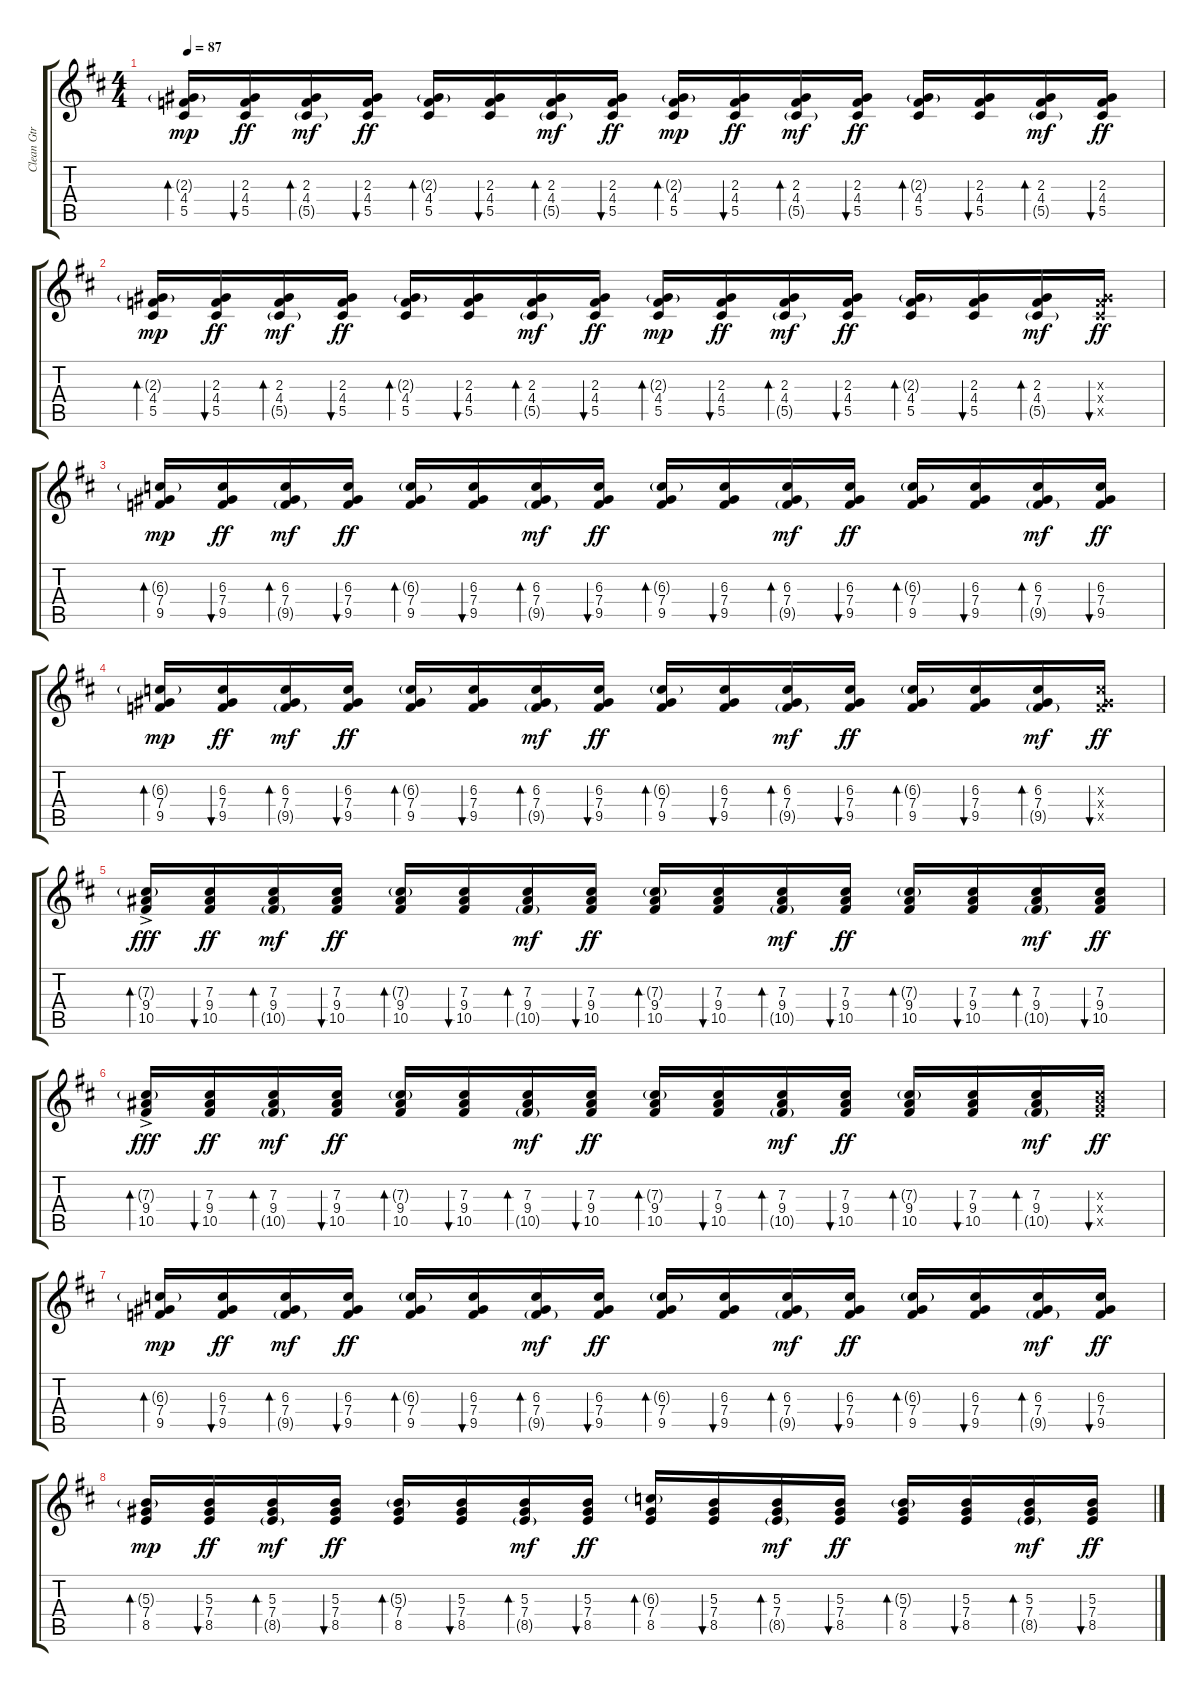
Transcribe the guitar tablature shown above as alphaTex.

\track ("Clean Gtr I" "Clean Gtr ") {instrument electricguitarclean}
\staff {score tabs}
\tuning (Eb4 Bb3 Gb3 Db3 Ab2 Eb2) {hide}
\ts (4 4)
\tempo 87
\clef g2
\ks d
(2.3{g} 4.4 5.5).16{bd 60 dy mp} (2.3 4.4 5.5).16{bu 60 dy ff} (2.3 4.4 5.5{g}).16{bd 60 dy mf} (2.3 4.4 5.5).16{bu 60 dy ff} (2.3{g} 4.4 5.5).16{bd 60} (2.3 4.4 5.5).16{bu 60} (2.3 4.4 5.5{g}).16{bd 60 dy mf} (2.3 4.4 5.5).16{bu 60 dy ff} (2.3{g} 4.4 5.5).16{bd 60 dy mp} (2.3 4.4 5.5).16{bu 60 dy ff} (2.3 4.4 5.5{g}).16{bd 60 dy mf} (2.3 4.4 5.5).16{bu 60 dy ff} (2.3{g} 4.4 5.5).16{bd 60} (2.3 4.4 5.5).16{bu 60} (2.3 4.4 5.5{g}).16{bd 60 dy mf} (2.3 4.4 5.5).16{bu 60 dy ff} |
(2.3{g} 4.4 5.5).16{bd 60 dy mp} (2.3 4.4 5.5).16{bu 60 dy ff} (2.3 4.4 5.5{g}).16{bd 60 dy mf} (2.3 4.4 5.5).16{bu 60 dy ff} (2.3{g} 4.4 5.5).16{bd 60} (2.3 4.4 5.5).16{bu 60} (2.3 4.4 5.5{g}).16{bd 60 dy mf} (2.3 4.4 5.5).16{bu 60 dy ff} (2.3{g} 4.4 5.5).16{bd 60 dy mp} (2.3 4.4 5.5).16{bu 60 dy ff} (2.3 4.4 5.5{g}).16{bd 60 dy mf} (2.3 4.4 5.5).16{bu 60 dy ff} (2.3{g} 4.4 5.5).16{bd 60} (2.3 4.4 5.5).16{bu 60} (2.3 4.4 5.5{g}).16{bd 60 dy mf} (2.3{x} 4.4{x} 5.5{x}).16{bu 60 dy ff} |
(6.3{g} 7.4 9.5).16{bd 60 dy mp} (6.3 7.4 9.5).16{bu 60 dy ff} (6.3 7.4 9.5{g}).16{bd 60 dy mf} (6.3 7.4 9.5).16{bu 60 dy ff} (6.3{g} 7.4 9.5).16{bd 60} (6.3 7.4 9.5).16{bu 60} (6.3 7.4 9.5{g}).16{bd 60 dy mf} (6.3 7.4 9.5).16{bu 60 dy ff} (6.3{g} 7.4 9.5).16{bd 60} (6.3 7.4 9.5).16{bu 60} (6.3 7.4 9.5{g}).16{bd 60 dy mf} (6.3 7.4 9.5).16{bu 60 dy ff} (6.3{g} 7.4 9.5).16{bd 60} (6.3 7.4 9.5).16{bu 60} (6.3 7.4 9.5{g}).16{bd 60 dy mf} (6.3 7.4 9.5).16{bu 60 dy ff} |
(6.3{g} 7.4 9.5).16{bd 60 dy mp} (6.3 7.4 9.5).16{bu 60 dy ff} (6.3 7.4 9.5{g}).16{bd 60 dy mf} (6.3 7.4 9.5).16{bu 60 dy ff} (6.3{g} 7.4 9.5).16{bd 60} (6.3 7.4 9.5).16{bu 60} (6.3 7.4 9.5{g}).16{bd 60 dy mf} (6.3 7.4 9.5).16{bu 60 dy ff} (6.3{g} 7.4 9.5).16{bd 60} (6.3 7.4 9.5).16{bu 60} (6.3 7.4 9.5{g}).16{bd 60 dy mf} (6.3 7.4 9.5).16{bu 60 dy ff} (6.3{g} 7.4 9.5).16{bd 60} (6.3 7.4 9.5).16{bu 60} (6.3 7.4 9.5{g}).16{bd 60 dy mf} (6.3{x} 7.4{x} 9.5{x}).16{bu 60 dy ff} |
(7.3{g} 9.4{ac} 10.5{ac}).16{bd 60 dy fff} (7.3 9.4 10.5).16{bu 60 dy ff} (7.3 9.4 10.5{g}).16{bd 60 dy mf} (7.3 9.4 10.5).16{bu 60 dy ff} (7.3{g} 9.4 10.5).16{bd 60} (7.3 9.4 10.5).16{bu 60} (7.3 9.4 10.5{g}).16{bd 60 dy mf} (7.3 9.4 10.5).16{bu 60 dy ff} (7.3{g} 9.4 10.5).16{bd 60} (7.3 9.4 10.5).16{bu 60} (7.3 9.4 10.5{g}).16{bd 60 dy mf} (7.3 9.4 10.5).16{bu 60 dy ff} (7.3{g} 9.4 10.5).16{bd 60} (7.3 9.4 10.5).16{bu 60} (7.3 9.4 10.5{g}).16{bd 60 dy mf} (7.3 9.4 10.5).16{bu 60 dy ff} |
(7.3{g} 9.4{ac} 10.5{ac}).16{bd 60 dy fff} (7.3 9.4 10.5).16{bu 60 dy ff} (7.3 9.4 10.5{g}).16{bd 60 dy mf} (7.3 9.4 10.5).16{bu 60 dy ff} (7.3{g} 9.4 10.5).16{bd 60} (7.3 9.4 10.5).16{bu 60} (7.3 9.4 10.5{g}).16{bd 60 dy mf} (7.3 9.4 10.5).16{bu 60 dy ff} (7.3{g} 9.4 10.5).16{bd 60} (7.3 9.4 10.5).16{bu 60} (7.3 9.4 10.5{g}).16{bd 60 dy mf} (7.3 9.4 10.5).16{bu 60 dy ff} (7.3{g} 9.4 10.5).16{bd 60} (7.3 9.4 10.5).16{bu 60} (7.3 9.4 10.5{g}).16{bd 60 dy mf} (7.3{x} 9.4{x} 10.5{x}).16{bu 60 dy ff} |
(6.3{g} 7.4 9.5).16{bd 60 dy mp} (6.3 7.4 9.5).16{bu 60 dy ff} (6.3 7.4 9.5{g}).16{bd 60 dy mf} (6.3 7.4 9.5).16{bu 60 dy ff} (6.3{g} 7.4 9.5).16{bd 60} (6.3 7.4 9.5).16{bu 60} (6.3 7.4 9.5{g}).16{bd 60 dy mf} (6.3 7.4 9.5).16{bu 60 dy ff} (6.3{g} 7.4 9.5).16{bd 60} (6.3 7.4 9.5).16{bu 60} (6.3 7.4 9.5{g}).16{bd 60 dy mf} (6.3 7.4 9.5).16{bu 60 dy ff} (6.3{g} 7.4 9.5).16{bd 60} (6.3 7.4 9.5).16{bu 60} (6.3 7.4 9.5{g}).16{bd 60 dy mf} (6.3 7.4 9.5).16{bu 60 dy ff} |
(5.3{g} 7.4 8.5).16{bd 60 dy mp} (5.3 7.4 8.5).16{bu 60 dy ff} (5.3 7.4 8.5{g}).16{bd 60 dy mf} (5.3 7.4 8.5).16{bu 60 dy ff} (5.3{g} 7.4 8.5).16{bd 60} (5.3 7.4 8.5).16{bu 60} (5.3 7.4 8.5{g}).16{bd 60 dy mf} (5.3 7.4 8.5).16{bu 60 dy ff} (6.3{g} 7.4 8.5).16{bd 60} (5.3 7.4 8.5).16{bu 60} (5.3 7.4 8.5{g}).16{bd 60 dy mf} (5.3 7.4 8.5).16{bu 60 dy ff} (5.3{g} 7.4 8.5).16{bd 60} (5.3 7.4 8.5).16{bu 60} (5.3 7.4 8.5{g}).16{bd 60 dy mf} (5.3 7.4 8.5).16{bu 60 dy ff}
